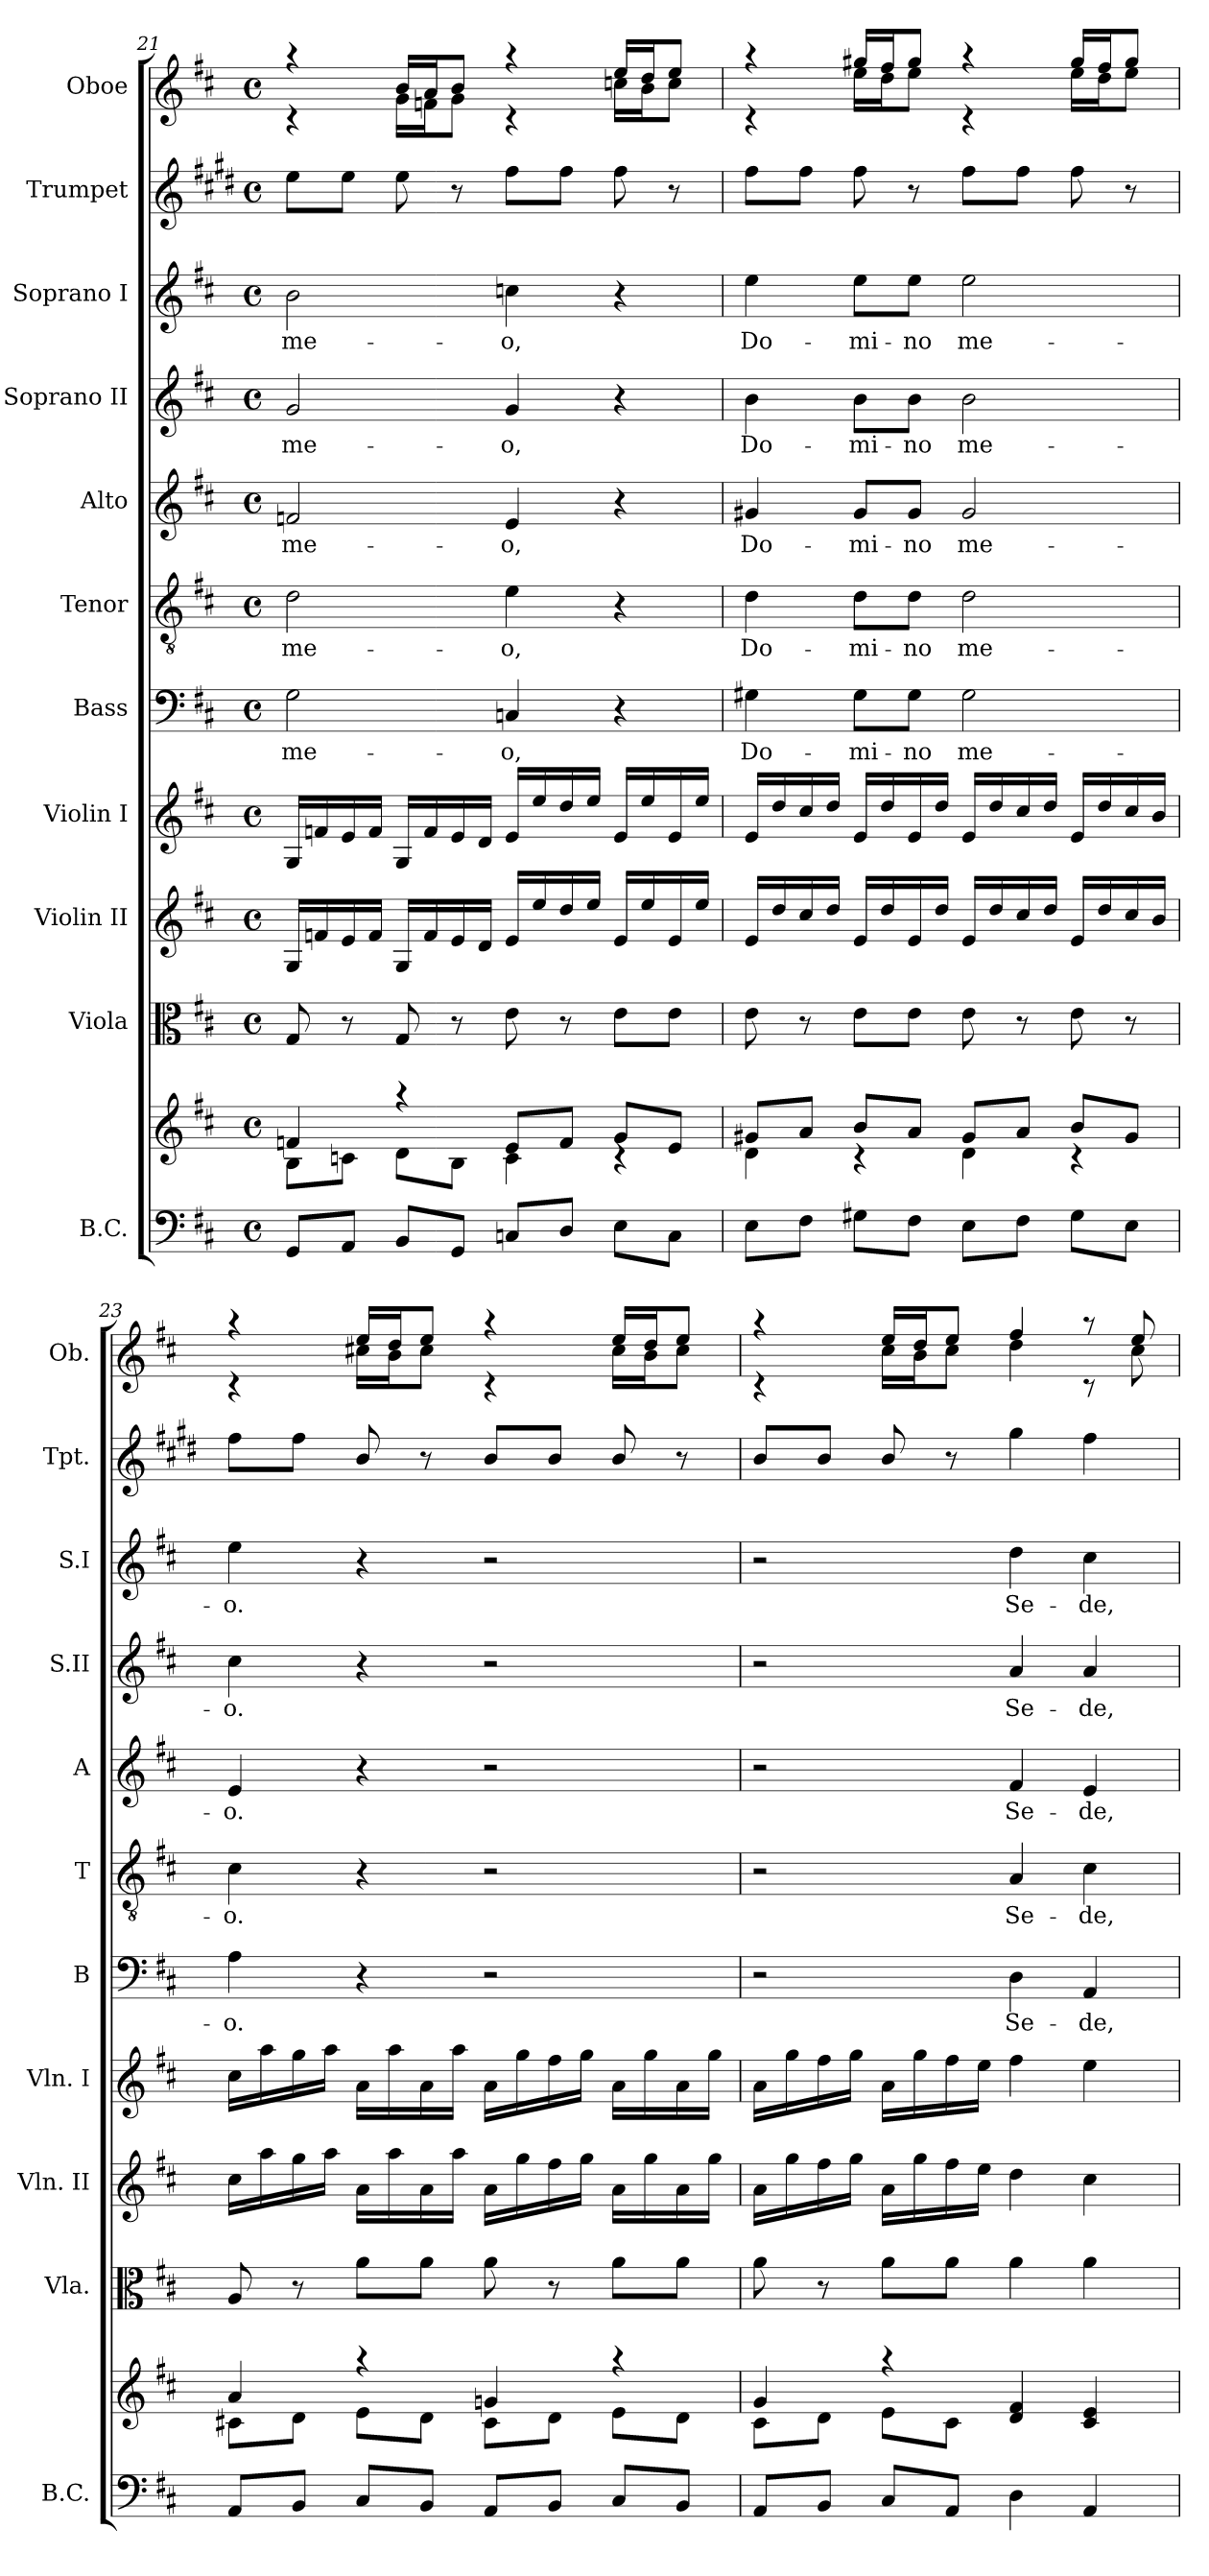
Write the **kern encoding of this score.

**kern	**kern	**kern	**kern	**kern	**kern	**text	**kern	**text	**kern	**text	**kern	**text	**kern	**text	**kern	**kern
*part11	*part11	*part10	*part9	*part8	*part7	*part7	*part6	*part6	*part5	*part5	*part4	*part4	*part3	*part3	*part2	*part1
*staff12	*staff11	*staff10	*staff9	*staff8	*staff7	*staff7	*staff6	*staff6	*staff5	*staff5	*staff4	*staff4	*staff3	*staff3	*staff2	*staff1
*I"B.C.	*	*I"Viola	*I"Violin II	*I"Violin I	*I"Bass	*	*I"Tenor	*	*I"Alto	*	*I"Soprano II	*	*I"Soprano I	*	*I"Trumpet	*I"Oboe
*I'B.C.	*	*I'Vla.	*I'Vln. II	*I'Vln. I	*I'B	*	*I'T	*	*I'A	*	*I'S.II	*	*I'S.I	*	*I'Tpt.	*I'Ob.
*clefF4	*clefG2	*clefC3	*clefG2	*clefG2	*clefF4	*	*clefGv2	*	*clefG2	*	*clefG2	*	*clefG2	*	*clefG2	*clefG2
*	*	*	*	*	*	*	*	*	*	*	*	*	*	*	*ITrd1c2	*
*k[f#c#]	*k[f#c#]	*k[f#c#]	*k[f#c#]	*k[f#c#]	*k[f#c#]	*	*k[f#c#]	*	*k[f#c#]	*	*k[f#c#]	*	*k[f#c#]	*	*k[f#c#]	*k[f#c#]
*D:	*D:	*D:	*D:	*D:	*D:	*	*D:	*	*D:	*	*D:	*	*D:	*	*D:	*D:
*M4/4	*M4/4	*M4/4	*M4/4	*M4/4	*M4/4	*	*M4/4	*	*M4/4	*	*M4/4	*	*M4/4	*	*M4/4	*M4/4
*met(c)	*met(c)	*met(c)	*met(c)	*met(c)	*met(c)	*	*met(c)	*	*met(c)	*	*met(c)	*	*met(c)	*	*met(c)	*met(c)
=21	=21	=21	=21	=21	=21	=21	=21	=21	=21	=21	=21	=21	=21	=21	=21	=21
*	*^	*	*	*	*	*	*	*	*	*	*	*	*	*	*	*
!	!	!	!	!	!	!	!LO:LY:b	!	!LO:LY:b	!	!LO:LY:b	!	!LO:LY:b	!	!LO:LY:b	!	!
*	*	*	*	*	*	*	*	*	*	*	*	*	*	*	*	*	*^
8GG/L	4fn/	8B\L	8G/	16G/LL	16G/LL	2G\	me-	2d\	me-	2fn/	me-	2g/	me-	2b\	me-	8dd\L	4raa	4rc
.	.	.	.	16fn/	16fn/	.	.	.	.	.	.	.	.	.	.	.	.	.
8AA/J	.	8cn\J	8r	16e/	16e/	.	.	.	.	.	.	.	.	.	.	8dd\J	.	.
.	.	.	.	16f/JJ	16f/JJ	.	.	.	.	.	.	.	.	.	.	.	.	.
8BB/L	4raa	8d\L	8G/	16G/LL	16G/LL	.	.	.	.	.	.	.	.	.	.	8dd\	16b/LL	16g\LL
.	.	.	.	16f/	16f/	.	.	.	.	.	.	.	.	.	.	.	16a/J	16fn\J
8GG/J	.	8B\J	8r	16e/	16e/	.	.	.	.	.	.	.	.	.	.	8r	8b/J	8g\J
.	.	.	.	16d/JJ	16d/JJ	.	.	.	.	.	.	.	.	.	.	.	.	.
!	!	!	!	!	!	!	!LO:LY:b	!	!LO:LY:b	!	!LO:LY:b	!	!LO:LY:b	!	!LO:LY:b	!	!	!
8Cn/L	8e/L	4c\	8e\	16e/LL	16e/LL	4Cn/	-o,	4e\	-o,	4e/	-o,	4g/	-o,	4ccn\	-o,	8ee\L	4raa	4rc
.	.	.	.	16ee/	16ee/	.	.	.	.	.	.	.	.	.	.	.	.	.
8D/J	8f/J	.	8r	16dd/	16dd/	.	.	.	.	.	.	.	.	.	.	8ee\J	.	.
.	.	.	.	16ee/JJ	16ee/JJ	.	.	.	.	.	.	.	.	.	.	.	.	.
8E\L	8g/L	4rc	8e\L	16e/LL	16e/LL	4r	.	4r	.	4r	.	4r	.	4r	.	8ee\	16ee/LL	16ccn\LL
.	.	.	.	16ee/	16ee/	.	.	.	.	.	.	.	.	.	.	.	16dd/J	16b\J
8C\J	8e/J	.	8e\J	16e/	16e/	.	.	.	.	.	.	.	.	.	.	8r	8ee/J	8cc\J
.	.	.	.	16ee/JJ	16ee/JJ	.	.	.	.	.	.	.	.	.	.	.	.	.
=22	=22	=22	=22	=22	=22	=22	=22	=22	=22	=22	=22	=22	=22	=22	=22	=22	=22	=22
!	!	!	!	!	!	!	!LO:LY:b	!	!LO:LY:b	!	!LO:LY:b	!	!LO:LY:b	!	!LO:LY:b	!	!	!
8E\L	8g#X/L	4d\	8e\	16e/LL	16e/LL	4G#X\	Do-	4d\	Do-	4g#X/	Do-	4b\	Do-	4ee\	Do-	8ee\L	4raa	4rc
.	.	.	.	16dd/	16dd/	.	.	.	.	.	.	.	.	.	.	.	.	.
8F#\J	8a/J	.	8r	16cc#/	16cc#/	.	.	.	.	.	.	.	.	.	.	8ee\J	.	.
.	.	.	.	16dd/JJ	16dd/JJ	.	.	.	.	.	.	.	.	.	.	.	.	.
!	!	!	!	!	!	!	!LO:LY:b	!	!LO:LY:b	!	!LO:LY:b	!	!LO:LY:b	!	!LO:LY:b	!	!	!
8G#X\L	8b/L	4rc	8e\L	16e/LL	16e/LL	8G#\L	-mi-	8d\L	-mi-	8g#/L	-mi-	8b\L	-mi-	8ee\L	-mi-	8ee\	16gg#X/LL	16ee\LL
.	.	.	.	16dd/	16dd/	.	.	.	.	.	.	.	.	.	.	.	16ff#/J	16dd\J
!	!	!	!	!	!	!	!LO:LY:b	!	!LO:LY:b	!	!LO:LY:b	!	!LO:LY:b	!	!LO:LY:b	!	!	!
8F#\J	8a/J	.	8e\J	16e/	16e/	8G#\J	-no	8d\J	-no	8g#/J	-no	8b\J	-no	8ee\J	-no	8r	8gg#/J	8ee\J
.	.	.	.	16dd/JJ	16dd/JJ	.	.	.	.	.	.	.	.	.	.	.	.	.
!	!	!	!	!	!	!	!LO:LY:b	!	!LO:LY:b	!	!LO:LY:b	!	!LO:LY:b	!	!LO:LY:b	!	!	!
8E\L	8g#/L	4d\	8e\	16e/LL	16e/LL	2G#\	me-	2d\	me-	2g#/	me-	2b\	me-	2ee\	me-	8ee\L	4raa	4rc
.	.	.	.	16dd/	16dd/	.	.	.	.	.	.	.	.	.	.	.	.	.
8F#\J	8a/J	.	8r	16cc#/	16cc#/	.	.	.	.	.	.	.	.	.	.	8ee\J	.	.
.	.	.	.	16dd/JJ	16dd/JJ	.	.	.	.	.	.	.	.	.	.	.	.	.
8G#\L	8b/L	4rc	8e\	16e/LL	16e/LL	.	.	.	.	.	.	.	.	.	.	8ee\	16gg#/LL	16ee\LL
.	.	.	.	16dd/	16dd/	.	.	.	.	.	.	.	.	.	.	.	16ff#/J	16dd\J
8E\J	8g#/J	.	8r	16cc#/	16cc#/	.	.	.	.	.	.	.	.	.	.	8r	8gg#/J	8ee\J
.	.	.	.	16b/JJ	16b/JJ	.	.	.	.	.	.	.	.	.	.	.	.	.
!!LO:PB:g=z	!!
=23	=23	=23	=23	=23	=23	=23	=23	=23	=23	=23	=23	=23	=23	=23	=23	=23	=23	=23
!	!	!	!	!	!	!	!LO:LY:b	!	!LO:LY:b	!	!LO:LY:b	!	!LO:LY:b	!	!LO:LY:b	!	!	!
8AA/L	4a/	8c#X\L	8A/	16cc#\LL	16cc#\LL	4A\	-o.	4c#\	-o.	4e/	-o.	4cc#\	-o.	4ee\	-o.	8ee\L	4raa	4rc
.	.	.	.	16aa\	16aa\	.	.	.	.	.	.	.	.	.	.	.	.	.
8BB/J	.	8d\J	8r	16gg\	16gg\	.	.	.	.	.	.	.	.	.	.	8ee\J	.	.
.	.	.	.	16aa\JJ	16aa\JJ	.	.	.	.	.	.	.	.	.	.	.	.	.
8C#/L	4raa	8e\L	8a\L	16a\LL	16a\LL	4r	.	4r	.	4r	.	4r	.	4r	.	8a/	16ee/LL	16cc#X\LL
.	.	.	.	16aa\	16aa\	.	.	.	.	.	.	.	.	.	.	.	16dd/J	16b\J
8BB/J	.	8d\J	8a\J	16a\	16a\	.	.	.	.	.	.	.	.	.	.	8r	8ee/J	8cc#\J
.	.	.	.	16aa\JJ	16aa\JJ	.	.	.	.	.	.	.	.	.	.	.	.	.
8AA/L	4gn/	8c#\L	8a\	16a\LL	16a\LL	2r	.	2r	.	2r	.	2r	.	2r	.	8a/L	4raa	4rc
.	.	.	.	16gg\	16gg\	.	.	.	.	.	.	.	.	.	.	.	.	.
8BB/J	.	8d\J	8r	16ff#\	16ff#\	.	.	.	.	.	.	.	.	.	.	8a/J	.	.
.	.	.	.	16gg\JJ	16gg\JJ	.	.	.	.	.	.	.	.	.	.	.	.	.
8C#/L	4raa	8e\L	8a\L	16a\LL	16a\LL	.	.	.	.	.	.	.	.	.	.	8a/	16ee/LL	16cc#\LL
.	.	.	.	16gg\	16gg\	.	.	.	.	.	.	.	.	.	.	.	16dd/J	16b\J
8BB/J	.	8d\J	8a\J	16a\	16a\	.	.	.	.	.	.	.	.	.	.	8r	8ee/J	8cc#\J
.	.	.	.	16gg\JJ	16gg\JJ	.	.	.	.	.	.	.	.	.	.	.	.	.
=24	=24	=24	=24	=24	=24	=24	=24	=24	=24	=24	=24	=24	=24	=24	=24	=24	=24	=24
8AA/L	4g/	8c#\L	8a\	16a\LL	16a\LL	2r	.	2r	.	2r	.	2r	.	2r	.	8a/L	4raa	4rc
.	.	.	.	16gg\	16gg\	.	.	.	.	.	.	.	.	.	.	.	.	.
8BB/J	.	8d\J	8r	16ff#\	16ff#\	.	.	.	.	.	.	.	.	.	.	8a/J	.	.
.	.	.	.	16gg\JJ	16gg\JJ	.	.	.	.	.	.	.	.	.	.	.	.	.
8C#/L	4raa	8e\L	8a\L	16a\LL	16a\LL	.	.	.	.	.	.	.	.	.	.	8a/	16ee/LL	16cc#\LL
.	.	.	.	16gg\	16gg\	.	.	.	.	.	.	.	.	.	.	.	16dd/J	16b\J
8AA/J	.	8c#\J	8a\J	16ff#\	16ff#\	.	.	.	.	.	.	.	.	.	.	8r	8ee/J	8cc#\J
.	.	.	.	16ee\JJ	16ee\JJ	.	.	.	.	.	.	.	.	.	.	.	.	.
!	!	!	!	!	!	!	!LO:LY:b	!	!LO:LY:b	!	!LO:LY:b	!	!LO:LY:b	!	!LO:LY:b	!	!	!
4D\	4d/ 4f#/	2ryy	4a\	4dd\	4ff#\	4D\	Se-	4A/	Se-	4f#/	Se-	4a/	Se-	4dd\	Se-	4ff#\	4ff#/	4dd\
!	!	!	!	!	!	!	!LO:LY:b	!	!LO:LY:b	!	!LO:LY:b	!	!LO:LY:b	!	!LO:LY:b	!	!	!
4AA/	4c#/ 4e/	.	4a\	4cc#\	4ee\	4AA/	-de,	4c#\	-de,	4e/	-de,	4a/	-de,	4cc#\	-de,	4ee\	8raa	8rc
.	.	.	.	.	.	.	.	.	.	.	.	.	.	.	.	.	8ee/	8cc#\
*	*v	*v	*	*	*	*	*	*	*	*	*	*	*	*	*	*	*v	*v
=	=	=	=	=	=	=	=	=	=	=	=	=	=	=	=	=
*-	*-	*-	*-	*-	*-	*-	*-	*-	*-	*-	*-	*-	*-	*-	*-	*-
